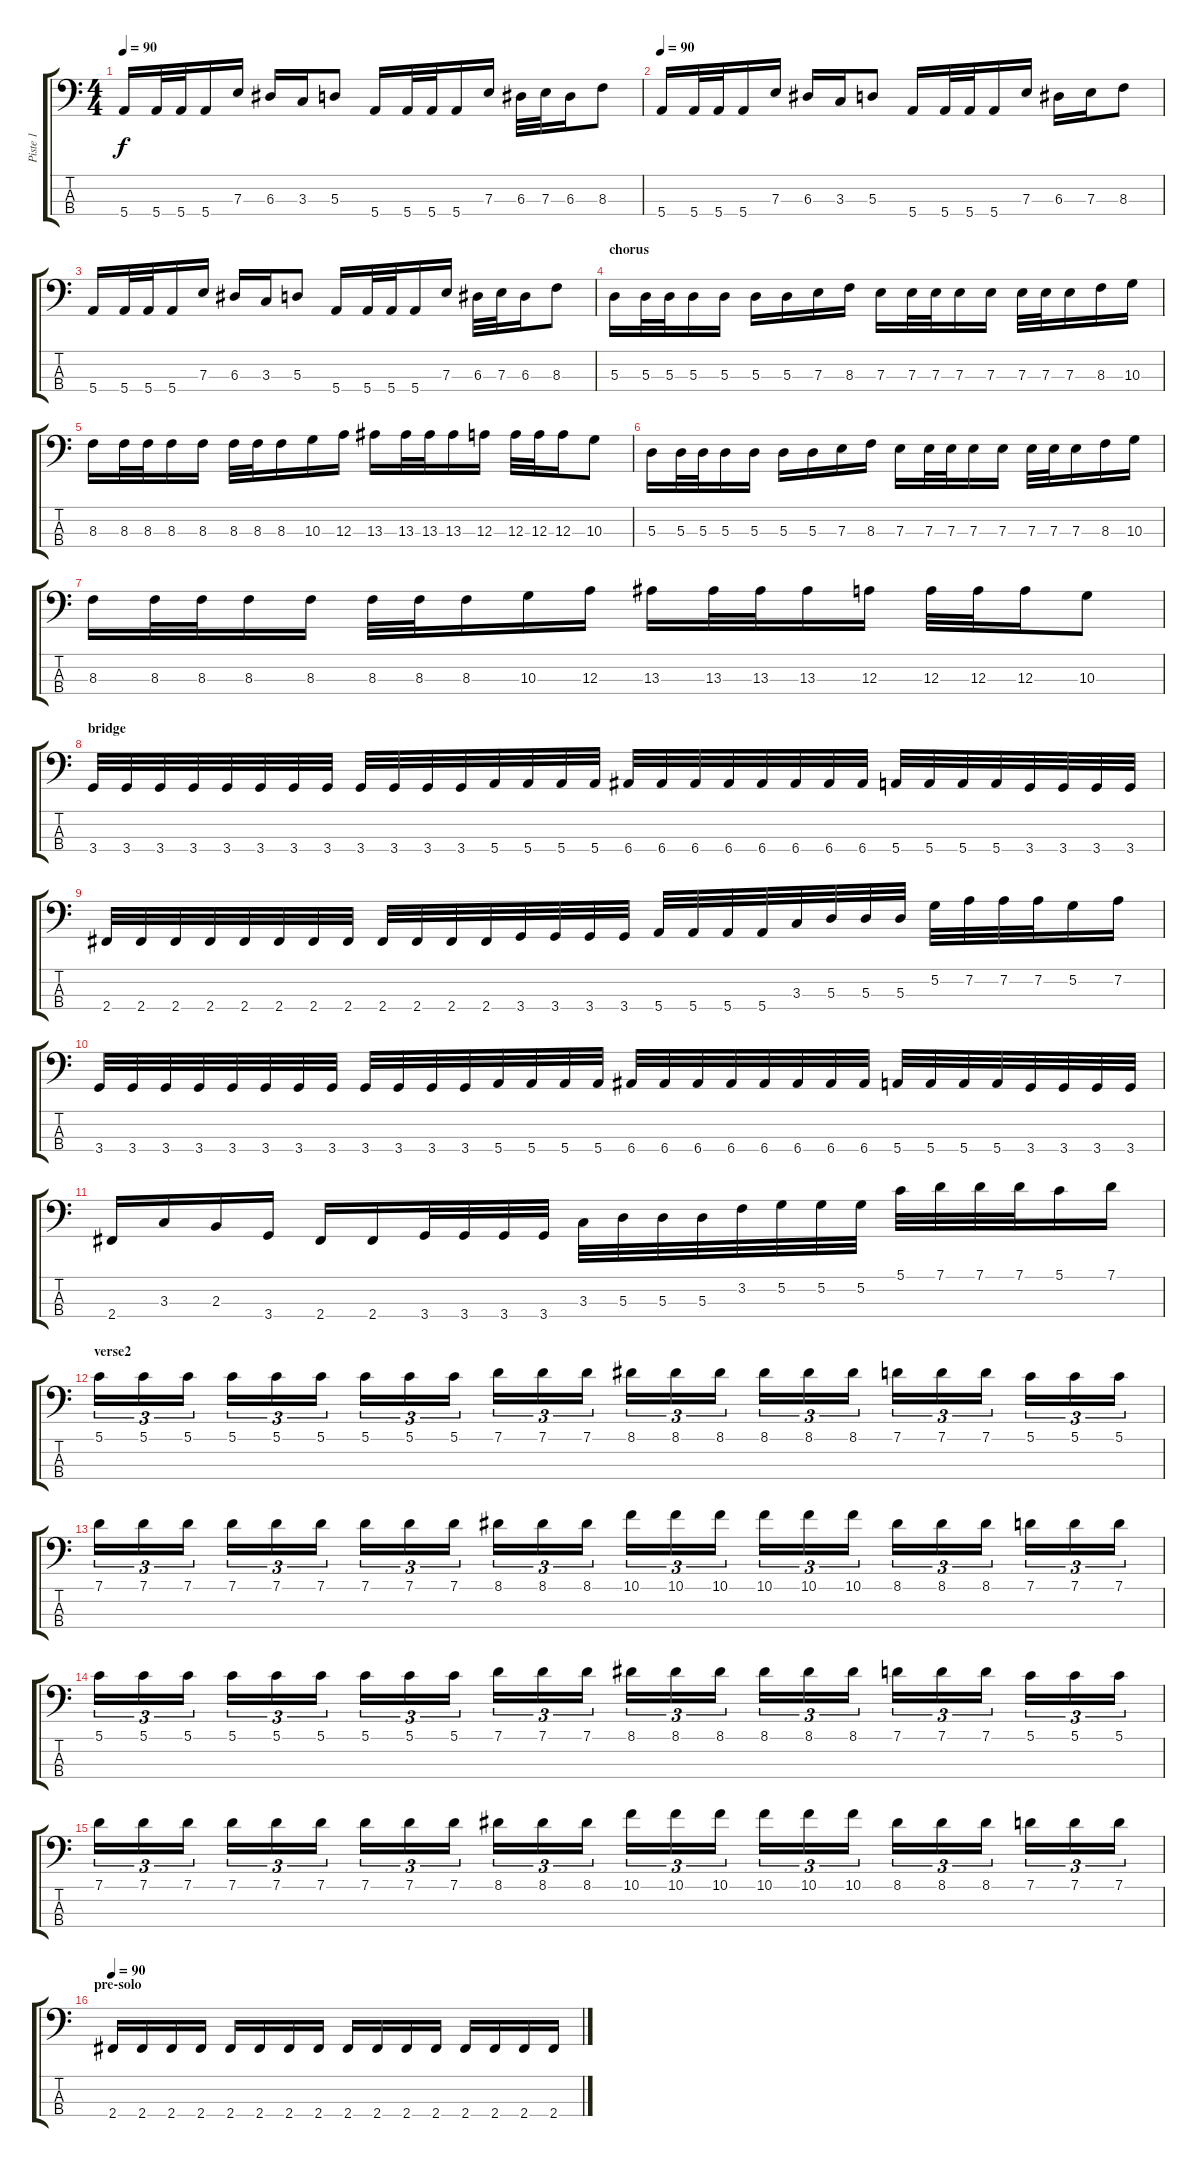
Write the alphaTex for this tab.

\track ("Piste 1" "Piste 1") {instrument electricbassfinger}
\staff {score tabs}
\tuning (G2 D2 A1 E1) {hide}
\ts (4 4)
\tempo 90
\clef f4
\ks c
5.4.16{dy f} 5.4.32 5.4.32 5.4.16 7.3.16 6.3.16 3.3.16 5.3.8 5.4.16 5.4.32 5.4.32 5.4.16 7.3.16 6.3.32 7.3.32 6.3.16 8.3.8 |
\tempo 90
5.4.16 5.4.32 5.4.32 5.4.16 7.3.16 6.3.16 3.3.16 5.3.8 5.4.16 5.4.32 5.4.32 5.4.16 7.3.16 6.3.16 7.3.16 8.3.8 |
5.4.16 5.4.32 5.4.32 5.4.16 7.3.16 6.3.16 3.3.16 5.3.8 5.4.16 5.4.32 5.4.32 5.4.16 7.3.16 6.3.32 7.3.32 6.3.16 8.3.8 |
\section ("" "chorus")
5.3.16 5.3.32 5.3.32 5.3.16 5.3.16 5.3.16 5.3.16 7.3.16 8.3.16 7.3.16 7.3.32 7.3.32 7.3.16 7.3.16 7.3.32 7.3.32 7.3.16 8.3.16 10.3.16 |
8.3.16 8.3.32 8.3.32 8.3.16 8.3.16 8.3.32 8.3.32 8.3.16 10.3.16 12.3.16 13.3.16 13.3.32 13.3.32 13.3.16 12.3.16 12.3.32 12.3.32 12.3.16 10.3.8 |
5.3.16 5.3.32 5.3.32 5.3.16 5.3.16 5.3.16 5.3.16 7.3.16 8.3.16 7.3.16 7.3.32 7.3.32 7.3.16 7.3.16 7.3.32 7.3.32 7.3.16 8.3.16 10.3.16 |
8.3.16 8.3.32 8.3.32 8.3.16 8.3.16 8.3.32 8.3.32 8.3.16 10.3.16 12.3.16 13.3.16 13.3.32 13.3.32 13.3.16 12.3.16 12.3.32 12.3.32 12.3.16 10.3.8 |
\section ("" "bridge")
3.4.32 3.4.32 3.4.32 3.4.32 3.4.32 3.4.32 3.4.32 3.4.32 3.4.32 3.4.32 3.4.32 3.4.32 5.4.32 5.4.32 5.4.32 5.4.32 6.4.32 6.4.32 6.4.32 6.4.32 6.4.32 6.4.32 6.4.32 6.4.32 5.4.32 5.4.32 5.4.32 5.4.32 3.4.32 3.4.32 3.4.32 3.4.32 |
2.4.32 2.4.32 2.4.32 2.4.32 2.4.32 2.4.32 2.4.32 2.4.32 2.4.32 2.4.32 2.4.32 2.4.32 3.4.32 3.4.32 3.4.32 3.4.32 5.4.32 5.4.32 5.4.32 5.4.32 3.3.32 5.3.32 5.3.32 5.3.32 5.2.32 7.2.32 7.2.32 7.2.32 5.2.16 7.2.16 |
3.4.32 3.4.32 3.4.32 3.4.32 3.4.32 3.4.32 3.4.32 3.4.32 3.4.32 3.4.32 3.4.32 3.4.32 5.4.32 5.4.32 5.4.32 5.4.32 6.4.32 6.4.32 6.4.32 6.4.32 6.4.32 6.4.32 6.4.32 6.4.32 5.4.32 5.4.32 5.4.32 5.4.32 3.4.32 3.4.32 3.4.32 3.4.32 |
2.4.16 3.3.16 2.3.16 3.4.16 2.4.16 2.4.16 3.4.32 3.4.32 3.4.32 3.4.32 3.3.32 5.3.32 5.3.32 5.3.32 3.2.32 5.2.32 5.2.32 5.2.32 5.1.32 7.1.32 7.1.32 7.1.32 5.1.16 7.1.16 |
\section ("" "verse2")
5.1.16{tu (3 2)} 5.1.16{tu (3 2)} 5.1.16{tu (3 2)} 5.1.16{tu (3 2)} 5.1.16{tu (3 2)} 5.1.16{tu (3 2)} 5.1.16{tu (3 2)} 5.1.16{tu (3 2)} 5.1.16{tu (3 2)} 7.1.16{tu (3 2)} 7.1.16{tu (3 2)} 7.1.16{tu (3 2)} 8.1.16{tu (3 2)} 8.1.16{tu (3 2)} 8.1.16{tu (3 2)} 8.1.16{tu (3 2)} 8.1.16{tu (3 2)} 8.1.16{tu (3 2)} 7.1.16{tu (3 2)} 7.1.16{tu (3 2)} 7.1.16{tu (3 2)} 5.1.16{tu (3 2)} 5.1.16{tu (3 2)} 5.1.16{tu (3 2)} |
7.1.16{tu (3 2)} 7.1.16{tu (3 2)} 7.1.16{tu (3 2)} 7.1.16{tu (3 2)} 7.1.16{tu (3 2)} 7.1.16{tu (3 2)} 7.1.16{tu (3 2)} 7.1.16{tu (3 2)} 7.1.16{tu (3 2)} 8.1.16{tu (3 2)} 8.1.16{tu (3 2)} 8.1.16{tu (3 2)} 10.1.16{tu (3 2)} 10.1.16{tu (3 2)} 10.1.16{tu (3 2)} 10.1.16{tu (3 2)} 10.1.16{tu (3 2)} 10.1.16{tu (3 2)} 8.1.16{tu (3 2)} 8.1.16{tu (3 2)} 8.1.16{tu (3 2)} 7.1.16{tu (3 2)} 7.1.16{tu (3 2)} 7.1.16{tu (3 2)} |
5.1.16{tu (3 2)} 5.1.16{tu (3 2)} 5.1.16{tu (3 2)} 5.1.16{tu (3 2)} 5.1.16{tu (3 2)} 5.1.16{tu (3 2)} 5.1.16{tu (3 2)} 5.1.16{tu (3 2)} 5.1.16{tu (3 2)} 7.1.16{tu (3 2)} 7.1.16{tu (3 2)} 7.1.16{tu (3 2)} 8.1.16{tu (3 2)} 8.1.16{tu (3 2)} 8.1.16{tu (3 2)} 8.1.16{tu (3 2)} 8.1.16{tu (3 2)} 8.1.16{tu (3 2)} 7.1.16{tu (3 2)} 7.1.16{tu (3 2)} 7.1.16{tu (3 2)} 5.1.16{tu (3 2)} 5.1.16{tu (3 2)} 5.1.16{tu (3 2)} |
7.1.16{tu (3 2)} 7.1.16{tu (3 2)} 7.1.16{tu (3 2)} 7.1.16{tu (3 2)} 7.1.16{tu (3 2)} 7.1.16{tu (3 2)} 7.1.16{tu (3 2)} 7.1.16{tu (3 2)} 7.1.16{tu (3 2)} 8.1.16{tu (3 2)} 8.1.16{tu (3 2)} 8.1.16{tu (3 2)} 10.1.16{tu (3 2)} 10.1.16{tu (3 2)} 10.1.16{tu (3 2)} 10.1.16{tu (3 2)} 10.1.16{tu (3 2)} 10.1.16{tu (3 2)} 8.1.16{tu (3 2)} 8.1.16{tu (3 2)} 8.1.16{tu (3 2)} 7.1.16{tu (3 2)} 7.1.16{tu (3 2)} 7.1.16{tu (3 2)} |
\section ("" "pre-solo")
\tempo 90
2.4.16 2.4.16 2.4.16 2.4.16 2.4.16 2.4.16 2.4.16 2.4.16 2.4.16 2.4.16 2.4.16 2.4.16 2.4.16 2.4.16 2.4.16 2.4.16
